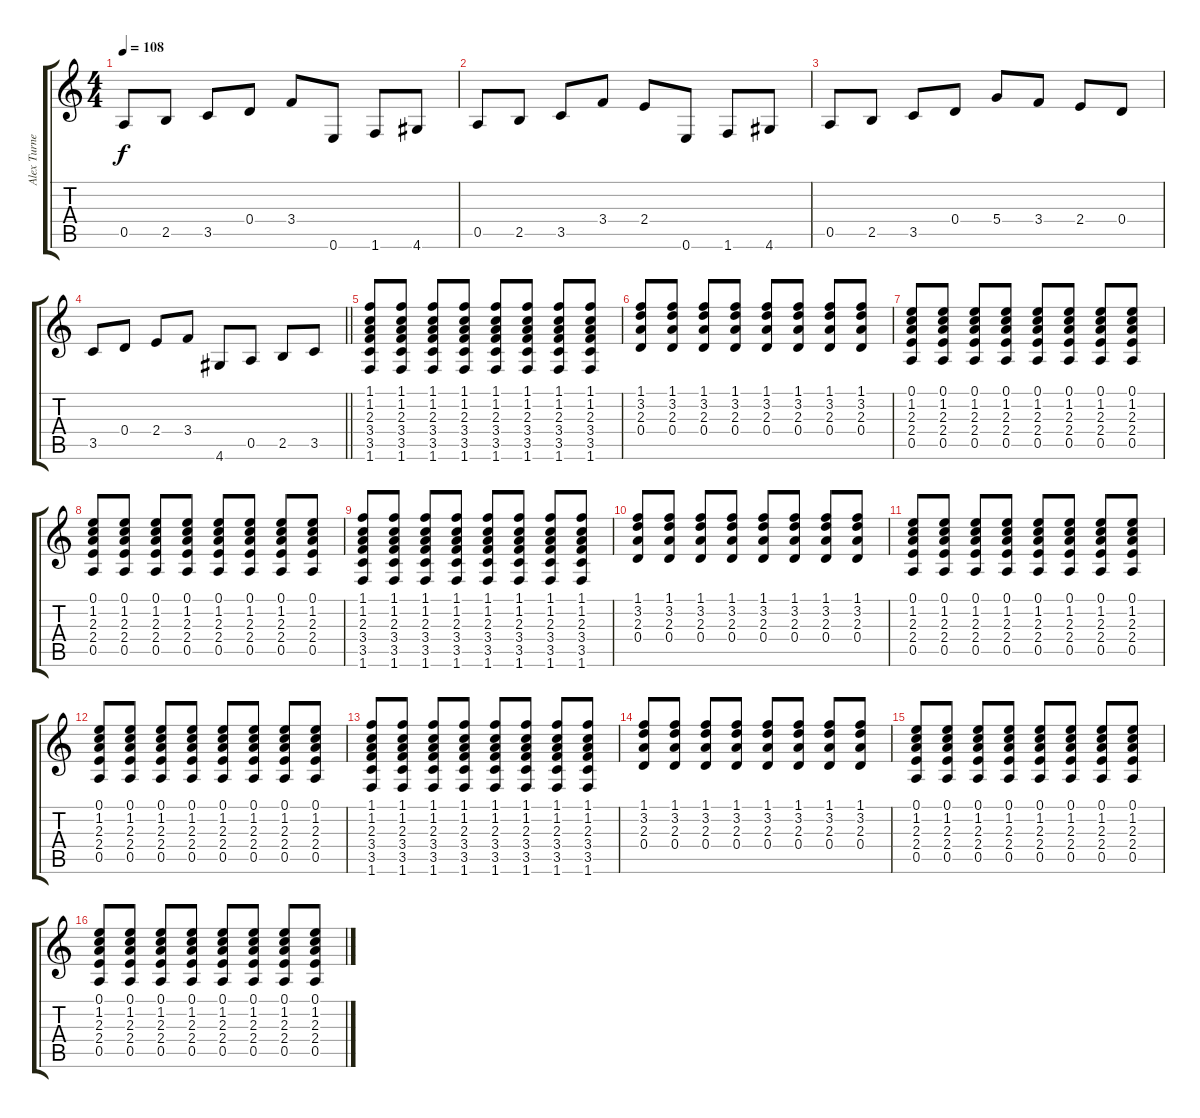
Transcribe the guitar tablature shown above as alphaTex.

\track ("Alex Turner" "Alex Turne") {instrument overdrivenguitar}
\staff {score tabs}
\tuning (E4 B3 G3 D3 A2 E2) {hide}
\ts (4 4)
\tempo 108
\clef g2
\ks c
0.5.8{dy f} 2.5.8 3.5.8 0.4.8 3.4.8 0.6.8 1.6.8 4.6.8 |
0.5.8 2.5.8 3.5.8 3.4.8 2.4.8 0.6.8 1.6.8 4.6.8 |
0.5.8 2.5.8 3.5.8 0.4.8 5.4.8 3.4.8 2.4.8 0.4.8 |
\barLineRight lightlight
3.5.8 0.4.8 2.4.8 3.4.8 4.6.8 0.5.8 2.5.8 3.5.8 |
(1.1 1.2 2.3 3.4 3.5 1.6).8 (1.1 1.2 2.3 3.4 3.5 1.6).8 (1.1 1.2 2.3 3.4 3.5 1.6).8 (1.1 1.2 2.3 3.4 3.5 1.6).8 (1.1 1.2 2.3 3.4 3.5 1.6).8 (1.1 1.2 2.3 3.4 3.5 1.6).8 (1.1 1.2 2.3 3.4 3.5 1.6).8 (1.1 1.2 2.3 3.4 3.5 1.6).8 |
(1.1 3.2 2.3 0.4).8 (1.1 3.2 2.3 0.4).8 (1.1 3.2 2.3 0.4).8 (1.1 3.2 2.3 0.4).8 (1.1 3.2 2.3 0.4).8 (1.1 3.2 2.3 0.4).8 (1.1 3.2 2.3 0.4).8 (1.1 3.2 2.3 0.4).8 |
(0.1 1.2 2.3 2.4 0.5).8 (0.1 1.2 2.3 2.4 0.5).8 (0.1 1.2 2.3 2.4 0.5).8 (0.1 1.2 2.3 2.4 0.5).8 (0.1 1.2 2.3 2.4 0.5).8 (0.1 1.2 2.3 2.4 0.5).8 (0.1 1.2 2.3 2.4 0.5).8 (0.1 1.2 2.3 2.4 0.5).8 |
(0.1 1.2 2.3 2.4 0.5).8 (0.1 1.2 2.3 2.4 0.5).8 (0.1 1.2 2.3 2.4 0.5).8 (0.1 1.2 2.3 2.4 0.5).8 (0.1 1.2 2.3 2.4 0.5).8 (0.1 1.2 2.3 2.4 0.5).8 (0.1 1.2 2.3 2.4 0.5).8 (0.1 1.2 2.3 2.4 0.5).8 |
(1.1 1.2 2.3 3.4 3.5 1.6).8 (1.1 1.2 2.3 3.4 3.5 1.6).8 (1.1 1.2 2.3 3.4 3.5 1.6).8 (1.1 1.2 2.3 3.4 3.5 1.6).8 (1.1 1.2 2.3 3.4 3.5 1.6).8 (1.1 1.2 2.3 3.4 3.5 1.6).8 (1.1 1.2 2.3 3.4 3.5 1.6).8 (1.1 1.2 2.3 3.4 3.5 1.6).8 |
(1.1 3.2 2.3 0.4).8 (1.1 3.2 2.3 0.4).8 (1.1 3.2 2.3 0.4).8 (1.1 3.2 2.3 0.4).8 (1.1 3.2 2.3 0.4).8 (1.1 3.2 2.3 0.4).8 (1.1 3.2 2.3 0.4).8 (1.1 3.2 2.3 0.4).8 |
(0.1 1.2 2.3 2.4 0.5).8 (0.1 1.2 2.3 2.4 0.5).8 (0.1 1.2 2.3 2.4 0.5).8 (0.1 1.2 2.3 2.4 0.5).8 (0.1 1.2 2.3 2.4 0.5).8 (0.1 1.2 2.3 2.4 0.5).8 (0.1 1.2 2.3 2.4 0.5).8 (0.1 1.2 2.3 2.4 0.5).8 |
(0.1 1.2 2.3 2.4 0.5).8 (0.1 1.2 2.3 2.4 0.5).8 (0.1 1.2 2.3 2.4 0.5).8 (0.1 1.2 2.3 2.4 0.5).8 (0.1 1.2 2.3 2.4 0.5).8 (0.1 1.2 2.3 2.4 0.5).8 (0.1 1.2 2.3 2.4 0.5).8 (0.1 1.2 2.3 2.4 0.5).8 |
(1.1 1.2 2.3 3.4 3.5 1.6).8 (1.1 1.2 2.3 3.4 3.5 1.6).8 (1.1 1.2 2.3 3.4 3.5 1.6).8 (1.1 1.2 2.3 3.4 3.5 1.6).8 (1.1 1.2 2.3 3.4 3.5 1.6).8 (1.1 1.2 2.3 3.4 3.5 1.6).8 (1.1 1.2 2.3 3.4 3.5 1.6).8 (1.1 1.2 2.3 3.4 3.5 1.6).8 |
(1.1 3.2 2.3 0.4).8 (1.1 3.2 2.3 0.4).8 (1.1 3.2 2.3 0.4).8 (1.1 3.2 2.3 0.4).8 (1.1 3.2 2.3 0.4).8 (1.1 3.2 2.3 0.4).8 (1.1 3.2 2.3 0.4).8 (1.1 3.2 2.3 0.4).8 |
(0.1 1.2 2.3 2.4 0.5).8 (0.1 1.2 2.3 2.4 0.5).8 (0.1 1.2 2.3 2.4 0.5).8 (0.1 1.2 2.3 2.4 0.5).8 (0.1 1.2 2.3 2.4 0.5).8 (0.1 1.2 2.3 2.4 0.5).8 (0.1 1.2 2.3 2.4 0.5).8 (0.1 1.2 2.3 2.4 0.5).8 |
(0.1 1.2 2.3 2.4 0.5).8 (0.1 1.2 2.3 2.4 0.5).8 (0.1 1.2 2.3 2.4 0.5).8 (0.1 1.2 2.3 2.4 0.5).8 (0.1 1.2 2.3 2.4 0.5).8 (0.1 1.2 2.3 2.4 0.5).8 (0.1 1.2 2.3 2.4 0.5).8 (0.1 1.2 2.3 2.4 0.5).8
